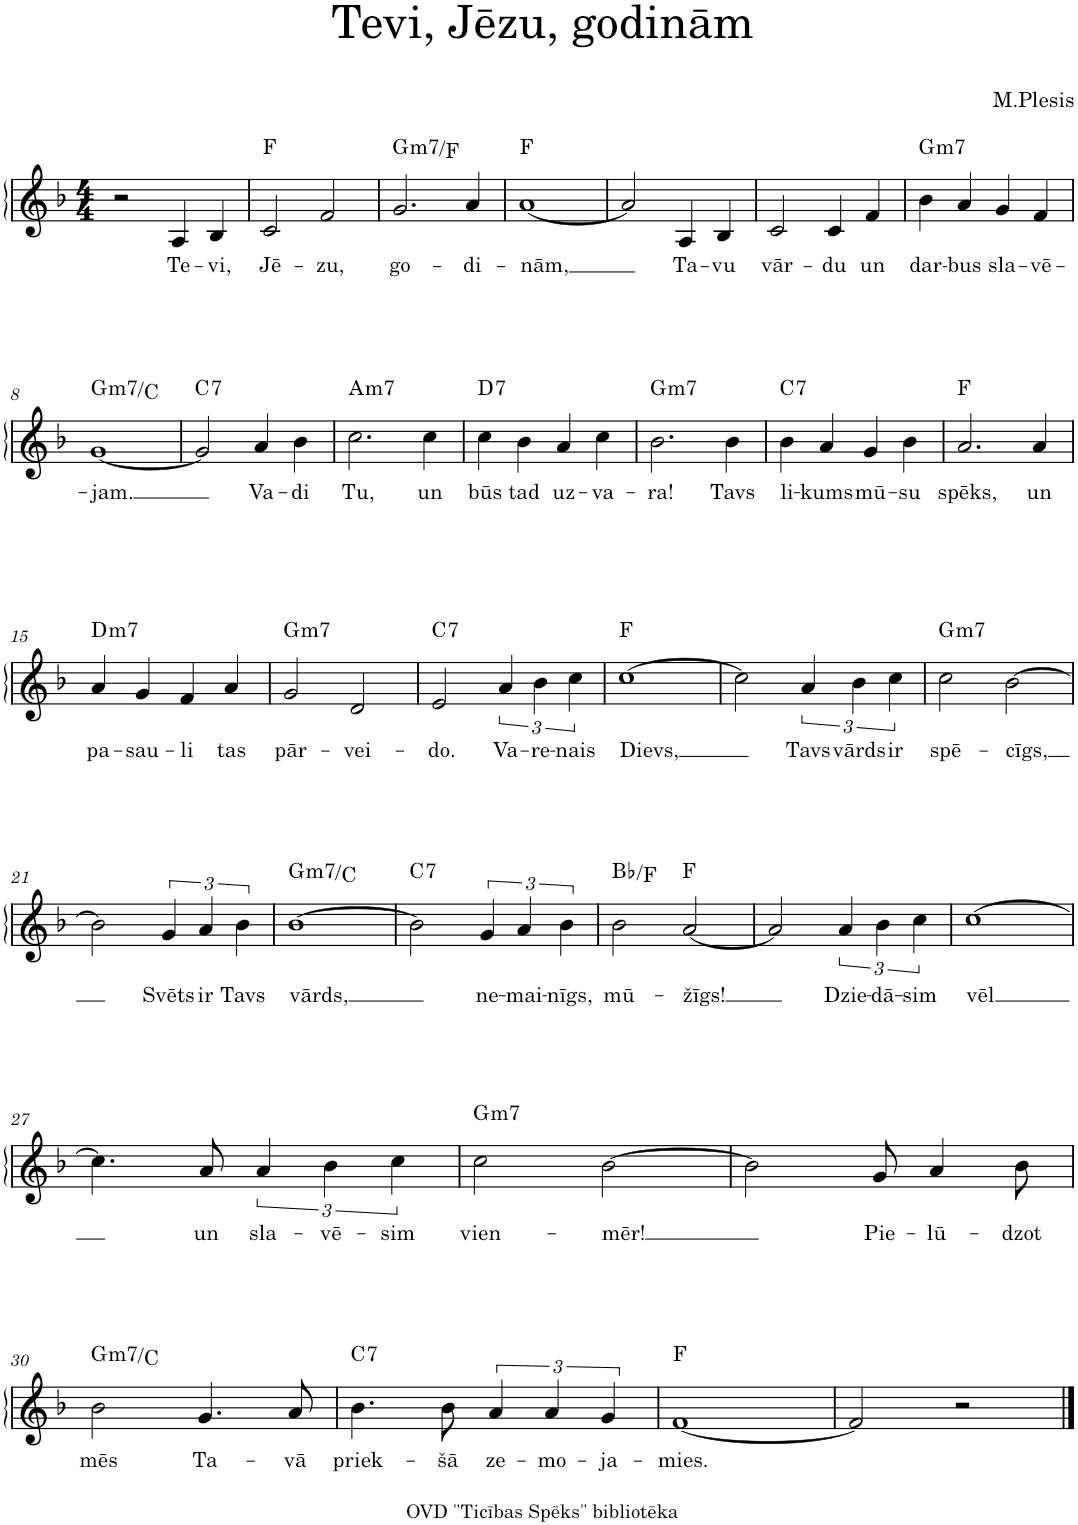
**kern	**text	**harte
*part1	*part1	*part1
*staff1	*staff1	*
*I"Keyboard	*	*
*I'Kbd.	*	*
*clefG2	*	*
*k[b-]	*	*
*F:	*	*
*M4/4	*	*
=1	=1	=1
2r	.	.
!	!LO:LY:b	!
4A/	Te-	.
!	!LO:LY:b	!
4B-/	-vi,	.
=2	=2	=2
!	!LO:LY:b	!
2c/	Jē-	F:maj
!	!LO:LY:b	!
2f/	-zu,	.
=3	=3	=3
!	!LO:LY:b	!LO:H:kt=m7
2.g/	go-	G:min7/b7
!	!LO:LY:b	!
4a/	-di-	.
=4	=4	=4
!	!LO:LY:b	!
[<1a	-nām,	F:maj
=5	=5	=5
2a/]	.	.
!	!LO:LY:b	!
4A/	Ta-	.
!	!LO:LY:b	!
4B-/	-vu	.
=6	=6	=6
!	!LO:LY:b	!
2c/	vār-	.
!	!LO:LY:b	!
4c/	-du	.
!	!LO:LY:b	!
4f/	un	.
=7	=7	=7
!	!LO:LY:b	!LO:H:kt=m7
4b-\	dar-	G:min7
!	!LO:LY:b	!
4a/	-bus	.
!	!LO:LY:b	!
4g/	sla-	.
!	!LO:LY:b	!
4f/	-vē-	.
!!LO:LB:g=z
=8	=8	=8
!	!LO:LY:b	!LO:H:kt=m7
[<1g	-jam.	G:min7/4
=9	=9	=9
!	!	!LO:H:kt=7
2g/]	.	C:7
!	!LO:LY:b	!
4a/	Va-	.
!	!LO:LY:b	!
4b-\	-di	.
=10	=10	=10
!	!LO:LY:b	!LO:H:kt=m7
2.cc\	Tu,	A:min7
!	!LO:LY:b	!
4cc\	un	.
=11	=11	=11
!	!LO:LY:b	!LO:H:kt=7
4cc\	būs	D:7
!	!LO:LY:b	!
4b-\	tad	.
!	!LO:LY:b	!
4a/	uz-	.
!	!LO:LY:b	!
4cc\	-va-	.
=12	=12	=12
!	!LO:LY:b	!LO:H:kt=m7
2.b-\	-ra!	G:min7
!	!LO:LY:b	!
4b-\	Tavs	.
=13	=13	=13
!	!LO:LY:b	!LO:H:kt=7
4b-\	li-	C:7
!	!LO:LY:b	!
4a/	-kums	.
!	!LO:LY:b	!
4g/	mū-	.
!	!LO:LY:b	!
4b-\	-su	.
=14	=14	=14
!	!LO:LY:b	!
2.a/	spēks,	F:maj
!	!LO:LY:b	!
4a/	un	.
!!LO:LB:g=z
=15	=15	=15
!	!LO:LY:b	!LO:H:kt=m7
4a/	pa-	D:min7
!	!LO:LY:b	!
4g/	-sau-	.
!	!LO:LY:b	!
4f/	-li	.
!	!LO:LY:b	!
4a/	tas	.
=16	=16	=16
!	!LO:LY:b	!LO:H:kt=m7
2g/	pār-	G:min7
!	!LO:LY:b	!
2d/	-vei-	.
=17	=17	=17
!	!LO:LY:b	!LO:H:kt=7
2e/	-do.	C:7
!	!LO:LY:b	!
6a/	Va-	.
!	!LO:LY:b	!
6b-\	-re-	.
!	!LO:LY:b	!
6cc\	-nais	.
=18	=18	=18
!	!LO:LY:b	!
[>1cc	Dievs,	F:maj
=19	=19	=19
2cc\]	.	.
!	!LO:LY:b	!
6a/	Tavs	.
!	!LO:LY:b	!
6b-\	vārds	.
!	!LO:LY:b	!
6cc\	ir	.
=20	=20	=20
!	!LO:LY:b	!LO:H:kt=m7
2cc\	spē-	G:min7
!	!LO:LY:b	!
[>2b-\	-cīgs,	.
!!LO:LB:g=z
=21	=21	=21
2b-\]	.	.
!	!LO:LY:b	!
6g/	Svēts	.
!	!LO:LY:b	!
6a/	ir	.
!	!LO:LY:b	!
6b-\	Tavs	.
=22	=22	=22
!	!LO:LY:b	!LO:H:kt=m7
[>1b-	vārds,	G:min7/4
=23	=23	=23
!	!	!LO:H:kt=7
2b-\]	.	C:7
!	!LO:LY:b	!
6g/	ne-	.
!	!LO:LY:b	!
6a/	-mai-	.
!	!LO:LY:b	!
6b-\	-nīgs,	.
=24	=24	=24
!	!LO:LY:b	!
2b-\	mū-	Bb:maj/5
!	!LO:LY:b	!
[<2a/	-žīgs!	F:maj
=25	=25	=25
2a/]	.	.
!	!LO:LY:b	!
6a/	Dzie-	.
!	!LO:LY:b	!
6b-\	-dā-	.
!	!LO:LY:b	!
6cc\	-sim	.
=26	=26	=26
!	!LO:LY:b	!
[>1cc	vēl	.
!!LO:LB:g=z
=27	=27	=27
4.cc\]	.	.
!	!LO:LY:b	!
8a/	un	.
!	!LO:LY:b	!
6a/	sla-	.
!	!LO:LY:b	!
6b-\	-vē-	.
!	!LO:LY:b	!
6cc\	-sim	.
=28	=28	=28
!	!LO:LY:b	!LO:H:kt=m7
2cc\	vien-	G:min7
!	!LO:LY:b	!
[>2b-\	-mēr!	.
=29	=29	=29
2b-\]	.	.
!	!LO:LY:b	!
8g/	Pie-	.
!	!LO:LY:b	!
4a/	-lū-	.
!	!LO:LY:b	!
8b-\	-dzot	.
!!LO:LB:g=z
=30	=30	=30
!	!LO:LY:b	!LO:H:kt=m7
2b-\	mēs	G:min7/4
!	!LO:LY:b	!
4.g/	Ta-	.
!	!LO:LY:b	!
8a/	-vā	.
=31	=31	=31
!	!LO:LY:b	!LO:H:kt=7
4.b-\	priek-	C:7
!	!LO:LY:b	!
8b-\	-šā	.
!	!LO:LY:b	!
6a/	ze-	.
!	!LO:LY:b	!
6a/	-mo-	.
!	!LO:LY:b	!
6g/	-ja-	.
=32	=32	=32
!	!LO:LY:b	!
[<1f	-mies.	F:maj
=33	=33	=33
2f/]	.	.
2r	.	.
==	==	==
*-	*-	*-
